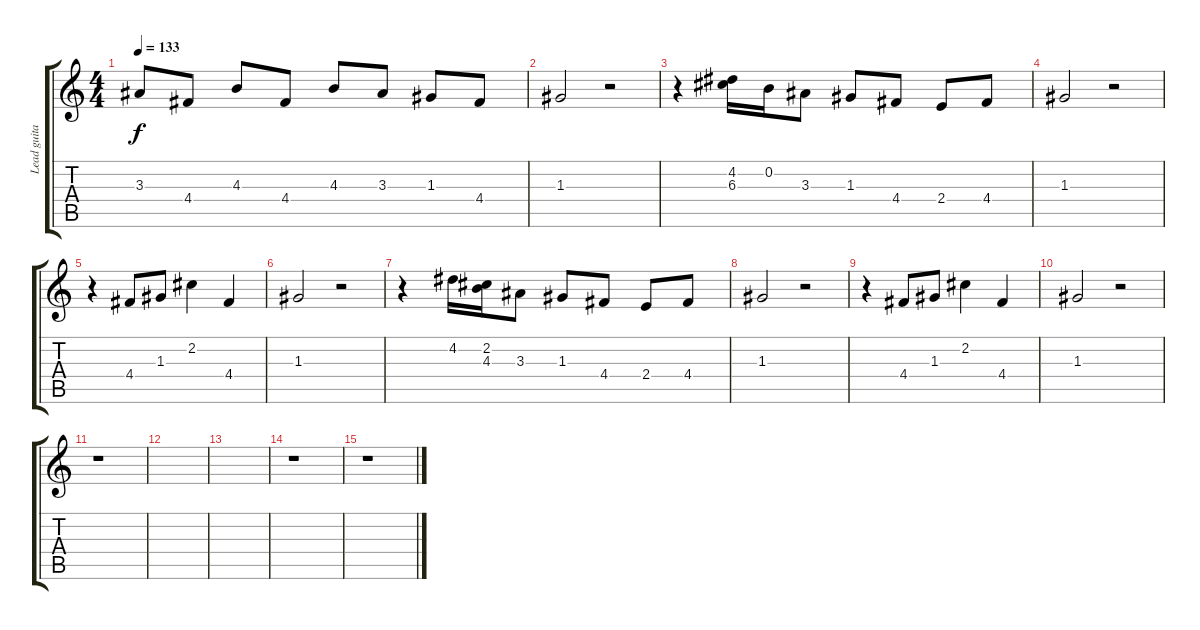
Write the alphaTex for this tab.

\track ("Lead guitar" "Lead guita") {instrument distortionguitar}
\staff {score tabs}
\tuning (E4 B3 G3 D3 A2 E2) {hide}
\ts (4 4)
\tempo 133
\clef g2
\ks c
3.3.8{dy f} 4.4.8 4.3.8 4.4.8 4.3.8 3.3.8 1.3.8 4.4.8 |
1.3.2 r.2 |
r.4 (4.2 6.3).16 0.2.16 3.3.8 1.3.8 4.4.8 2.4.8 4.4.8 |
1.3.2 r.2 |
r.4 4.4.8 1.3.8 2.2.4 4.4.4 |
1.3.2 r.2 |
r.4 4.2.16 (2.2 4.3).16 3.3.8 1.3.8 4.4.8 2.4.8 4.4.8 |
1.3.2 r.2 |
r.4 4.4.8 1.3.8 2.2.4 4.4.4 |
1.3.2 r.2 |
r.1 |
|
|
r.1 |
r.1
